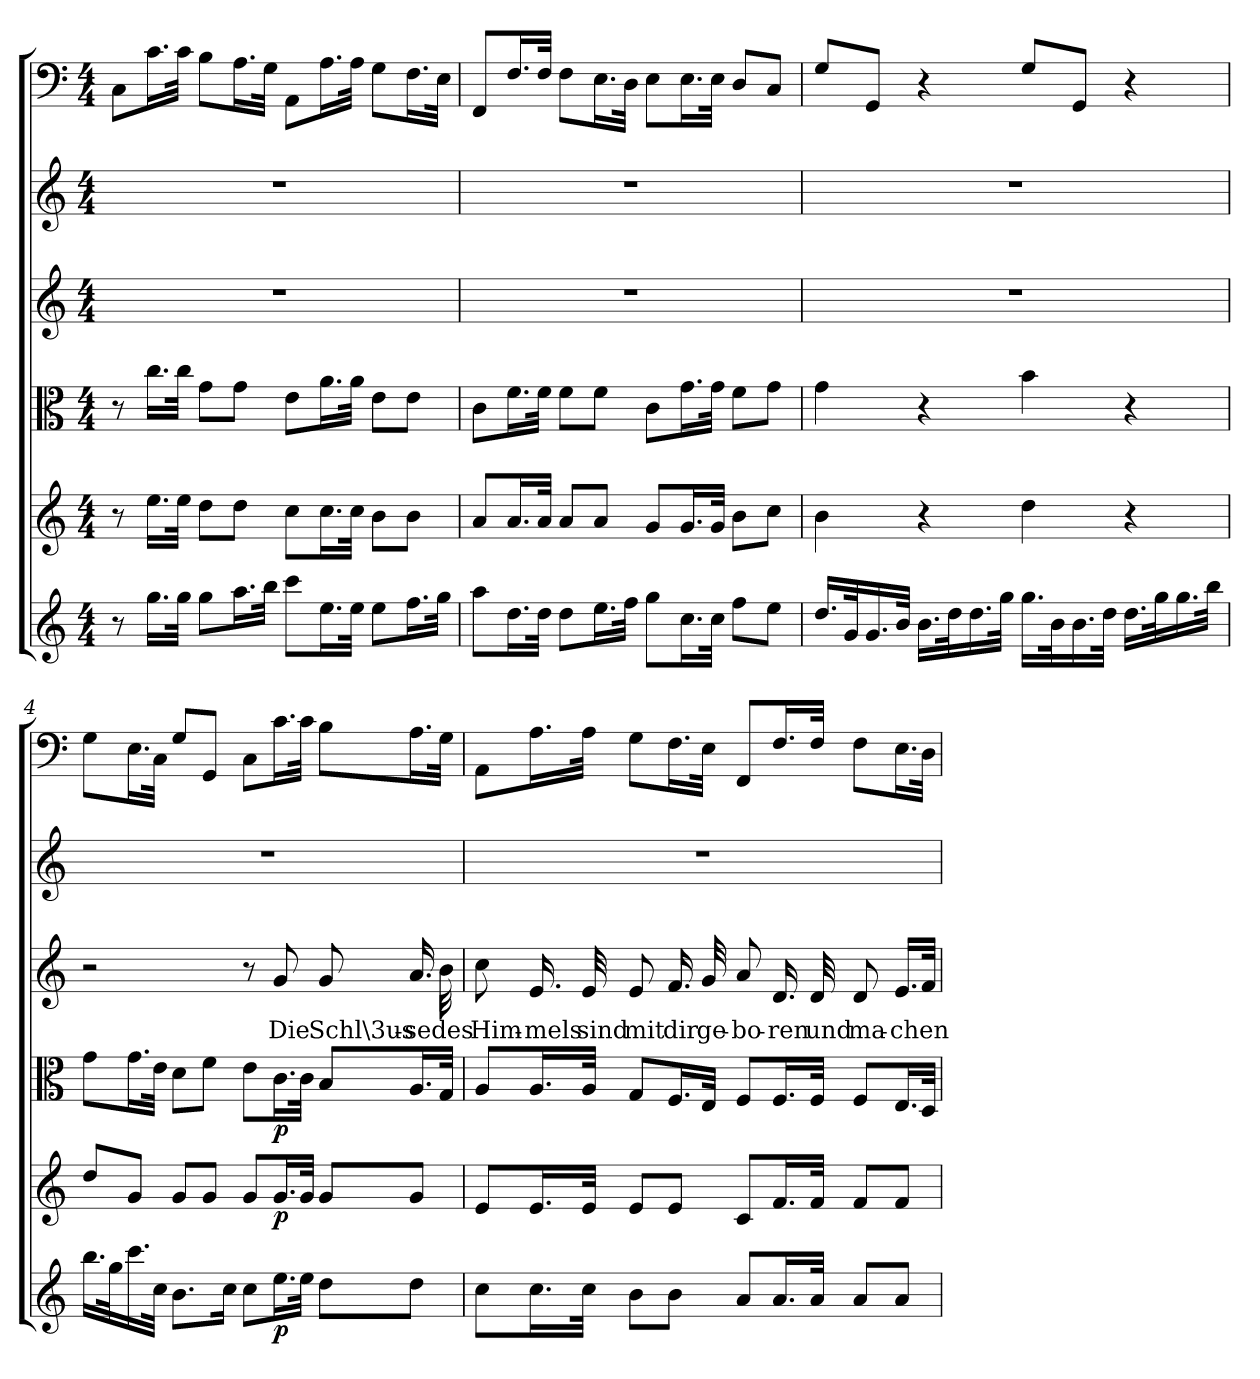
**kern	**dynam	**kern	**dynam	**kern	**dynam	**kern	**text	**kern	**kern
*part6	*part6	*part5	*part5	*part4	*part4	*part3	*part3	*part2	*part1
*staff6	*staff6	*staff5	*staff5	*staff4	*staff4	*staff3	*staff3	*staff2	*staff1
*clefG2	*	*clefG2	*	*clefC3	*	*clefG2	*	*clefG2	*clefF4
*k[]	*	*k[]	*	*k[]	*	*k[]	*	*k[]	*k[]
*C:	*	*C:	*	*C:	*	*C:	*	*C:	*C:
*M4/4	*	*M4/4	*	*M4/4	*	*M4/4	*	*M4/4	*M4/4
=1	=1	=1	=1	=1	=1	=1	=1	=1	=1
8r	.	8r	.	8r	.	1r	.	1r	8C\L
16.gg\LL	.	16.ee\LL	.	16.cc\LL	.	.	.	.	16.c\L
32gg\JJk	.	32ee\JJk	.	32cc\JJk	.	.	.	.	32c\JJk
8gg\L	.	8dd\L	.	8g\L	.	.	.	.	8B\L
16.aa\L	.	8dd\J	.	8g\J	.	.	.	.	16.A\L
32bb\JJk	.	.	.	.	.	.	.	.	32G\JJk
8ccc\L	.	8cc\L	.	8e\L	.	.	.	.	8AA\L
16.ee\L	.	16.cc\L	.	16.a\L	.	.	.	.	16.A\L
32ee\JJk	.	32cc\JJk	.	32a\JJk	.	.	.	.	32A\JJk
8ee\L	.	8b\L	.	8e\L	.	.	.	.	8G\L
16.ff\L	.	8b\J	.	8e\J	.	.	.	.	16.F\L
32gg\JJk	.	.	.	.	.	.	.	.	32E\JJk
=2	=2	=2	=2	=2	=2	=2	=2	=2	=2
8aa\L	.	8a/L	.	8c\L	.	1r	.	1r	8FF/L
16.dd\L	.	16.a/L	.	16.f\L	.	.	.	.	16.F/L
32dd\JJk	.	32a/JJk	.	32f\JJk	.	.	.	.	32F/JJk
8dd\L	.	8a/L	.	8f\L	.	.	.	.	8F\L
16.ee\L	.	8a/J	.	8f\J	.	.	.	.	16.E\L
32ff\JJk	.	.	.	.	.	.	.	.	32D\JJk
8gg\L	.	8g/L	.	8c\L	.	.	.	.	8E\L
16.cc\L	.	16.g/L	.	16.g\L	.	.	.	.	16.E\L
32cc\JJk	.	32g/JJk	.	32g\JJk	.	.	.	.	32E\JJk
8ff\L	.	8b\L	.	8f\L	.	.	.	.	8D/L
8ee\J	.	8cc\J	.	8g\J	.	.	.	.	8C/J
=3	=3	=3	=3	=3	=3	=3	=3	=3	=3
16.dd/LL	.	4b\	.	4g\	.	1r	.	1r	8G/L
32g/K	.	.	.	.	.	.	.	.	.
16.g/	.	.	.	.	.	.	.	.	8GG/J
32b/JJk	.	.	.	.	.	.	.	.	.
16.b\LL	.	4r	.	4r	.	.	.	.	4r
32dd\K	.	.	.	.	.	.	.	.	.
16.dd\	.	.	.	.	.	.	.	.	.
32gg\JJk	.	.	.	.	.	.	.	.	.
16.gg\LL	.	4dd\	.	4b\	.	.	.	.	8G/L
32b\K	.	.	.	.	.	.	.	.	.
16.b\	.	.	.	.	.	.	.	.	8GG/J
32dd\JJk	.	.	.	.	.	.	.	.	.
16.dd\LL	.	4r	.	4r	.	.	.	.	4r
32gg\K	.	.	.	.	.	.	.	.	.
16.gg\	.	.	.	.	.	.	.	.	.
32bb\JJk	.	.	.	.	.	.	.	.	.
=4	=4	=4	=4	=4	=4	=4	=4	=4	=4
16.bb\LL	.	8dd/L	.	8g\L	.	2r	.	1r	8G\L
32gg\K	.	.	.	.	.	.	.	.	.
16.ccc\	.	8g/J	.	16.g\L	.	.	.	.	16.E\L
32cc\JJk	.	.	.	32e\JJk	.	.	.	.	32C\JJk
8.b\L	.	8g/L	.	8d\L	.	.	.	.	8G/L
.	.	8g/J	.	8f\J	.	.	.	.	8GG/J
16cc\Jk	.	.	.	.	.	.	.	.	.
8cc\L	.	8g/L	.	8e\L	.	8r	.	.	8C\L
16.ee\L	p	16.g/L	p	16.c\L	p	8g/	Die	.	16.c\L
32ee\JJk	.	32g/JJk	.	32c\JJk	.	.	.	.	32c\JJk
8dd\L	.	8g/L	.	8B/L	.	8g/	Schl\3us-	.	8B\L
8dd\J	.	8g/J	.	16.A/L	.	16.a/	-se	.	16.A\L
.	.	.	.	32G/JJk	.	32b\	des	.	32G\JJk
=5	=5	=5	=5	=5	=5	=5	=5	=5	=5
8cc\L	.	8e/L	.	8A/L	.	8cc\	Him-	1r	8AA\L
16.cc\L	.	16.e/L	.	16.A/L	.	16.e/	-mels	.	16.A\L
32cc\JJk	.	32e/JJk	.	32A/JJk	.	32e/	sind	.	32A\JJk
8b\L	.	8e/L	.	8G/L	.	8e/	mit	.	8G\L
8b\J	.	8e/J	.	16.F/L	.	16.f/	dir	.	16.F\L
.	.	.	.	32E/JJk	.	32g/	ge-	.	32E\JJk
8a/L	.	8c/L	.	8F/L	.	8a/	-bo-	.	8FF/L
16.a/L	.	16.f/L	.	16.F/L	.	16.d/	-ren	.	16.F/L
32a/JJk	.	32f/JJk	.	32F/JJk	.	32d/	und	.	32F/JJk
8a/L	.	8f/L	.	8F/L	.	8d/	ma-	.	8F\L
8a/J	.	8f/J	.	16.E/L	.	16.e/LL	-chen	.	16.E\L
.	.	.	.	32D/JJk	.	32f/JJk	.	.	32D\JJk
=	=	=	=	=	=	=	=	=	=
*-	*-	*-	*-	*-	*-	*-	*-	*-	*-
